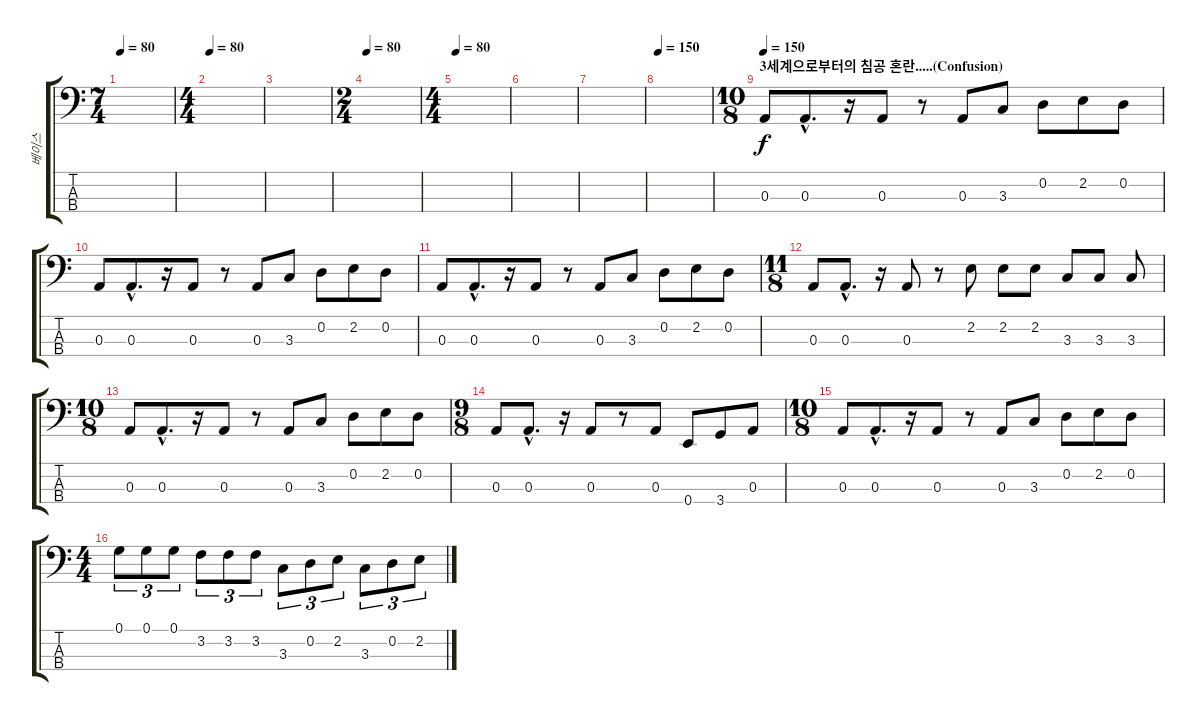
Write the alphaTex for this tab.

\track ("베이스" "베이스") {instrument electricbassfinger}
\staff {score tabs}
\tuning (G2 D2 A1 E1) {hide}
\ts (7 4)
\tempo 80
\clef f4
\ks c
|
\ts (4 4)
\tempo 80
|
|
\ts (2 4)
\tempo 80
|
\ts (4 4)
\tempo 80
|
|
|
\tempo 150
|
\ts (10 8)
\section ("" "3세계으로부터의 침공 혼란.....(Confusion)")
\tempo 150
0.3.8 0.3{hac}.8{d} r.16 0.3.8 r.8 0.3.8 3.3.8 0.2.8 2.2.8 0.2.8 |
0.3.8 0.3{hac}.8{d} r.16 0.3.8 r.8 0.3.8 3.3.8 0.2.8 2.2.8 0.2.8 |
0.3.8 0.3{hac}.8{d} r.16 0.3.8 r.8 0.3.8 3.3.8 0.2.8 2.2.8 0.2.8 |
\ts (11 8)
0.3.8 0.3{hac}.8{d} r.16 0.3.8 r.8 2.2.8 2.2.8 2.2.8 3.3.8 3.3.8 3.3.8 |
\ts (10 8)
0.3.8 0.3{hac}.8{d} r.16 0.3.8 r.8 0.3.8 3.3.8 0.2.8 2.2.8 0.2.8 |
\ts (9 8)
0.3.8 0.3{hac}.8{d} r.16 0.3.8 r.8 0.3.8 0.4.8 3.4.8 0.3.8 |
\ts (10 8)
0.3.8 0.3{hac}.8{d} r.16 0.3.8 r.8 0.3.8 3.3.8 0.2.8 2.2.8 0.2.8 |
\ts (4 4)
0.1.8{tu (3 2)} 0.1.8{tu (3 2)} 0.1.8{tu (3 2)} 3.2.8{tu (3 2)} 3.2.8{tu (3 2)} 3.2.8{tu (3 2)} 3.3.8{tu (3 2)} 0.2.8{tu (3 2)} 2.2.8{tu (3 2)} 3.3.8{tu (3 2)} 0.2.8{tu (3 2)} 2.2.8{tu (3 2)}
